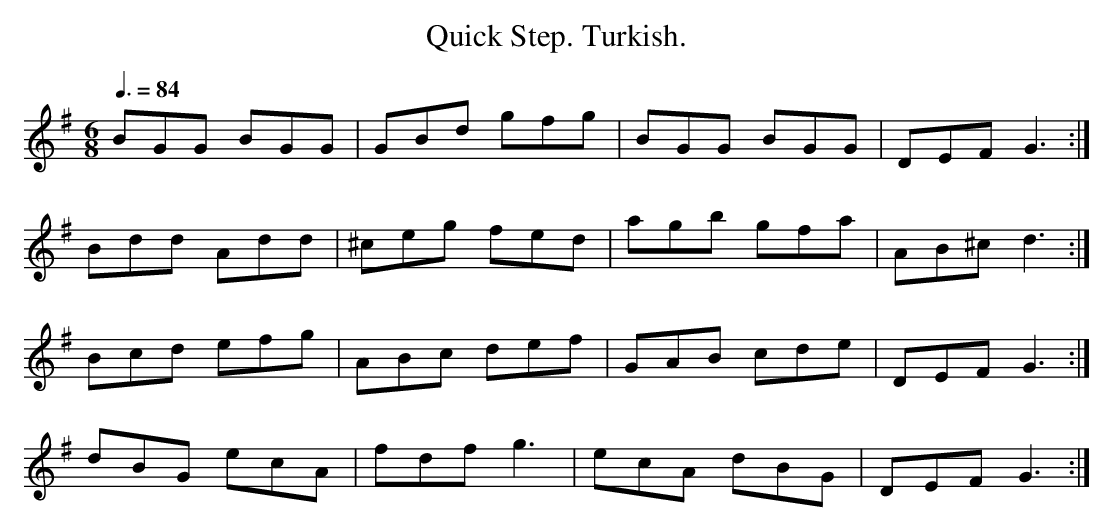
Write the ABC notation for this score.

X:1
T:Quick Step. Turkish.
M:6/8
L:1/8
Q:3/8=84
K:G major
BGG BGG| GBd gfg|BGG BGG|DEF  G3:|
Bdd Add|^ceg fed|agb gfa|AB^c d3:|
Bcd efg| ABc def|GAB cde|DEF  G3:|
dBG ecA| fdf g3 |ecA dBG|DEF  G3:|
